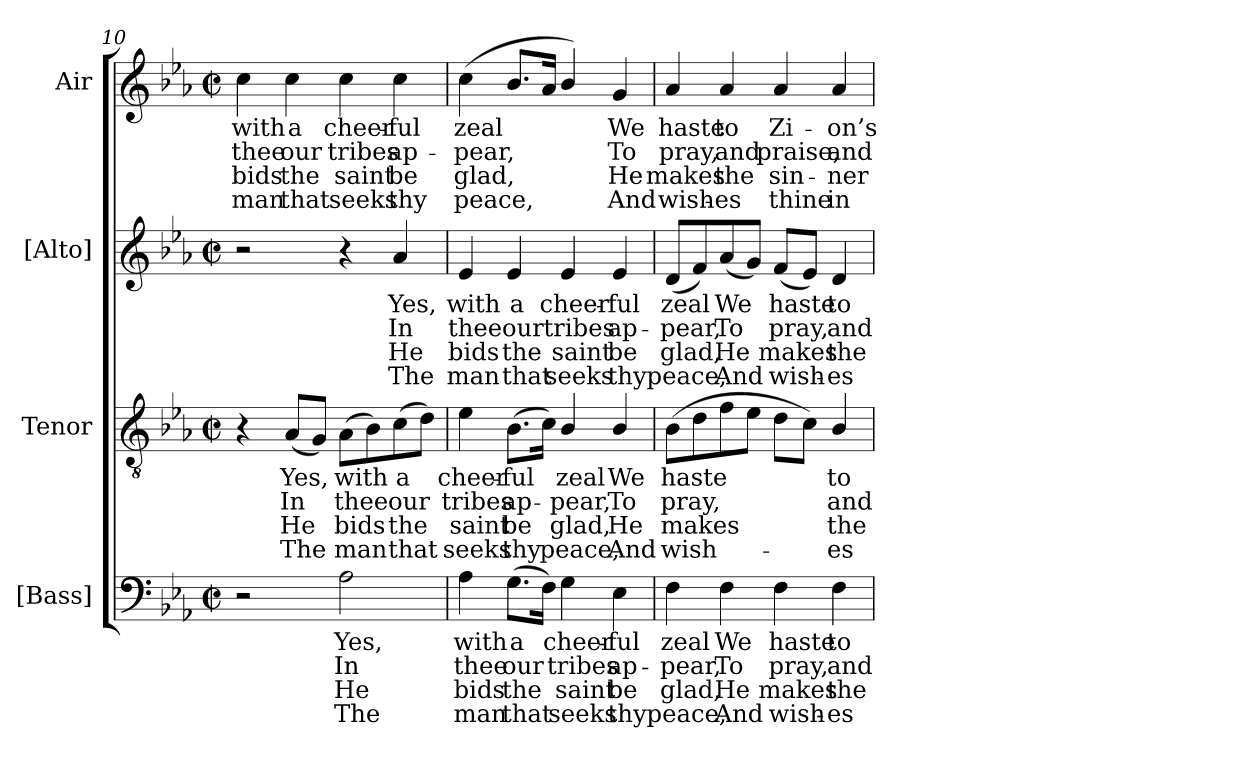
**kern	**text	**text	**text	**text	**kern	**text	**text	**text	**text	**kern	**text	**text	**text	**text	**kern	**text	**text	**text	**text
*part4	*part4	*part4	*part4	*part4	*part3	*part3	*part3	*part3	*part3	*part2	*part2	*part2	*part2	*part2	*part1	*part1	*part1	*part1	*part1
*staff4	*staff4	*staff4	*staff4	*staff4	*staff3	*staff3	*staff3	*staff3	*staff3	*staff2	*staff2	*staff2	*staff2	*staff2	*staff1	*staff1	*staff1	*staff1	*staff1
*I"[Bass]	*	*	*	*	*I"Tenor	*	*	*	*	*I"[Alto]	*	*	*	*	*I"Air	*	*	*	*
*I'B.	*	*	*	*	*I'T.	*	*	*	*	*I'A.	*	*	*	*	*	*	*	*	*
*clefF4	*	*	*	*	*clefGv2	*	*	*	*	*clefG2	*	*	*	*	*clefG2	*	*	*	*
*	*	*	*	*	*ITrd7c12	*	*	*	*	*	*	*	*	*	*	*	*	*	*
*k[b-e-a-]	*	*	*	*	*k[b-e-a-]	*	*	*	*	*k[b-e-a-]	*	*	*	*	*k[b-e-a-]	*	*	*	*
*E-:	*	*	*	*	*E-:	*	*	*	*	*E-:	*	*	*	*	*E-:	*	*	*	*
*M2/2	*	*	*	*	*M2/2	*	*	*	*	*M2/2	*	*	*	*	*M2/2	*	*	*	*
*met(c|)	*	*	*	*	*met(c|)	*	*	*	*	*met(c|)	*	*	*	*	*met(c|)	*	*	*	*
=10	=10	=10	=10	=10	=10	=10	=10	=10	=10	=10	=10	=10	=10	=10	=10	=10	=10	=10	=10
!	!	!	!	!	!	!	!	!	!	!	!	!	!	!	!	!LO:LY:b:color=#000000	!LO:LY:b:color=#000000	!LO:LY:b:color=#000000	!LO:LY:b:color=#000000
2r	.	.	.	.	4r	.	.	.	.	2r	.	.	.	.	4cci\	with	thee	bids	man
!	!	!	!	!	!	!LO:LY:b:color=#000000	!LO:LY:b:color=#000000	!LO:LY:b:color=#000000	!LO:LY:b:color=#000000	!	!	!	!	!	!	!	!	!	!
!	!	!	!	!	!	!	!	!	!	!	!	!	!	!	!	!LO:LY:b:color=#000000	!LO:LY:b:color=#000000	!LO:LY:b:color=#000000	!LO:LY:b:color=#000000
.	.	.	.	.	(8AA-i/L	Yes,	In	He	The	.	.	.	.	.	4cci\	a	our	the	that
.	.	.	.	.	8GGi/J)	.	.	.	.	.	.	.	.	.	.	.	.	.	.
!	!LO:LY:b:color=#000000	!LO:LY:b:color=#000000	!LO:LY:b:color=#000000	!LO:LY:b:color=#000000	!	!	!	!	!	!	!	!	!	!	!	!	!	!	!
!	!	!	!	!	!	!LO:LY:b:color=#000000	!LO:LY:b:color=#000000	!LO:LY:b:color=#000000	!LO:LY:b:color=#000000	!	!	!	!	!	!	!	!	!	!
!	!	!	!	!	!	!	!	!	!	!	!	!	!	!	!	!LO:LY:b:color=#000000	!LO:LY:b:color=#000000	!LO:LY:b:color=#000000	!LO:LY:b:color=#000000
2A-i\	Yes,	In	He	The	(8AA-i\L	with	thee	bids	man	4r	.	.	.	.	4cci\	cheer-	tribes	saint	seeks
.	.	.	.	.	8BB-i\)	.	.	.	.	.	.	.	.	.	.	.	.	.	.
!	!	!	!	!	!	!LO:LY:b:color=#000000	!LO:LY:b:color=#000000	!LO:LY:b:color=#000000	!LO:LY:b:color=#000000	!	!	!	!	!	!	!	!	!	!
!	!	!	!	!	!	!	!	!	!	!	!LO:LY:b:color=#000000	!LO:LY:b:color=#000000	!LO:LY:b:color=#000000	!LO:LY:b:color=#000000	!	!	!	!	!
!	!	!	!	!	!	!	!	!	!	!	!	!	!	!	!	!LO:LY:b:color=#000000	!LO:LY:b:color=#000000	!LO:LY:b:color=#000000	!LO:LY:b:color=#000000
.	.	.	.	.	(8Ci\	a	our	the	that	4a-i/	Yes,	In	He	The	4cci\	-ful	ap-	be	thy
.	.	.	.	.	8Di\J)	.	.	.	.	.	.	.	.	.	.	.	.	.	.
=11	=11	=11	=11	=11	=11	=11	=11	=11	=11	=11	=11	=11	=11	=11	=11	=11	=11	=11	=11
!	!LO:LY:b:color=#000000	!LO:LY:b:color=#000000	!LO:LY:b:color=#000000	!LO:LY:b:color=#000000	!	!	!	!	!	!	!	!	!	!	!	!	!	!	!
!	!	!	!	!	!	!LO:LY:b:color=#000000	!LO:LY:b:color=#000000	!LO:LY:b:color=#000000	!LO:LY:b:color=#000000	!	!	!	!	!	!	!	!	!	!
!	!	!	!	!	!	!	!	!	!	!	!LO:LY:b:color=#000000	!LO:LY:b:color=#000000	!LO:LY:b:color=#000000	!LO:LY:b:color=#000000	!	!	!	!	!
!	!	!	!	!	!	!	!	!	!	!	!	!	!	!	!	!LO:LY:b:color=#000000	!LO:LY:b:color=#000000	!LO:LY:b:color=#000000	!LO:LY:b:color=#000000
4A-i\	with	thee	bids	man	4E-i\	cheer-	tribes	saint	seeks	4e-i/	with	thee	bids	man	(4cci\	zeal	-pear,	glad,	peace,
!	!LO:LY:b:color=#000000	!LO:LY:b:color=#000000	!LO:LY:b:color=#000000	!LO:LY:b:color=#000000	!	!	!	!	!	!	!	!	!	!	!	!	!	!	!
!	!	!	!	!	!	!LO:LY:b:color=#000000	!LO:LY:b:color=#000000	!LO:LY:b:color=#000000	!LO:LY:b:color=#000000	!	!	!	!	!	!	!	!	!	!
!	!	!	!	!	!	!	!	!	!	!	!LO:LY:b:color=#000000	!LO:LY:b:color=#000000	!LO:LY:b:color=#000000	!LO:LY:b:color=#000000	!	!	!	!	!
(8.Gi\L	a	our	the	that	(8.BB-i\L	-ful	ap-	be	thy	4e-i/	a	our	the	that	8.b-i/L	.	.	.	.
16Fi\Jk)	.	.	.	.	16Ci\Jk)	.	.	.	.	.	.	.	.	.	16a-i/Jk	.	.	.	.
!	!LO:LY:b:color=#000000	!LO:LY:b:color=#000000	!LO:LY:b:color=#000000	!LO:LY:b:color=#000000	!	!	!	!	!	!	!	!	!	!	!	!	!	!	!
!	!	!	!	!	!	!LO:LY:b:color=#000000	!LO:LY:b:color=#000000	!LO:LY:b:color=#000000	!LO:LY:b:color=#000000	!	!	!	!	!	!	!	!	!	!
!	!	!	!	!	!	!	!	!	!	!	!LO:LY:b:color=#000000	!LO:LY:b:color=#000000	!LO:LY:b:color=#000000	!LO:LY:b:color=#000000	!	!	!	!	!
4Gi\	cheer-	tribes	saint	seeks	4BB-i/	zeal	-pear,	glad,	peace,	4e-i/	cheer-	tribes	saint	seeks	4b-i/)	.	.	.	.
!	!LO:LY:b:color=#000000	!LO:LY:b:color=#000000	!LO:LY:b:color=#000000	!LO:LY:b:color=#000000	!	!	!	!	!	!	!	!	!	!	!	!	!	!	!
!	!	!	!	!	!	!LO:LY:b:color=#000000	!LO:LY:b:color=#000000	!LO:LY:b:color=#000000	!LO:LY:b:color=#000000	!	!	!	!	!	!	!	!	!	!
!	!	!	!	!	!	!	!	!	!	!	!LO:LY:b:color=#000000	!LO:LY:b:color=#000000	!LO:LY:b:color=#000000	!LO:LY:b:color=#000000	!	!	!	!	!
!	!	!	!	!	!	!	!	!	!	!	!	!	!	!	!	!LO:LY:b:color=#000000	!LO:LY:b:color=#000000	!LO:LY:b:color=#000000	!LO:LY:b:color=#000000
4E-i\	-ful	ap-	be	thy	4BB-i/	We	To	He	And	4e-i/	-ful	ap-	be	thy	4gi/	We	To	He	And
=12	=12	=12	=12	=12	=12	=12	=12	=12	=12	=12	=12	=12	=12	=12	=12	=12	=12	=12	=12
!	!LO:LY:b:color=#000000	!LO:LY:b:color=#000000	!LO:LY:b:color=#000000	!LO:LY:b:color=#000000	!	!	!	!	!	!	!	!	!	!	!	!	!	!	!
!	!	!	!	!	!	!LO:LY:b:color=#000000	!LO:LY:b:color=#000000	!LO:LY:b:color=#000000	!LO:LY:b:color=#000000	!	!	!	!	!	!	!	!	!	!
!	!	!	!	!	!	!	!	!	!	!	!LO:LY:b:color=#000000	!LO:LY:b:color=#000000	!LO:LY:b:color=#000000	!LO:LY:b:color=#000000	!	!	!	!	!
!	!	!	!	!	!	!	!	!	!	!	!	!	!	!	!	!LO:LY:b:color=#000000	!LO:LY:b:color=#000000	!LO:LY:b:color=#000000	!LO:LY:b:color=#000000
4Fi\	zeal	-pear,	glad,	peace,	(8BB-i\L	haste	pray,	makes	wish-	(8di/L	zeal	-pear,	glad,	peace,	4a-i/	haste	pray,	makes	wish-
.	.	.	.	.	8Di\	.	.	.	.	8fi/)	.	.	.	.	.	.	.	.	.
!	!LO:LY:b:color=#000000	!LO:LY:b:color=#000000	!LO:LY:b:color=#000000	!LO:LY:b:color=#000000	!	!	!	!	!	!	!	!	!	!	!	!	!	!	!
!	!	!	!	!	!	!	!	!	!	!	!LO:LY:b:color=#000000	!LO:LY:b:color=#000000	!LO:LY:b:color=#000000	!LO:LY:b:color=#000000	!	!	!	!	!
!	!	!	!	!	!	!	!	!	!	!	!	!	!	!	!	!LO:LY:b:color=#000000	!LO:LY:b:color=#000000	!LO:LY:b:color=#000000	!LO:LY:b:color=#000000
4Fi\	We	To	He	And	8Fi\	.	.	.	.	(8a-i/	We	To	He	And	4a-i/	to	and	-the	es
.	.	.	.	.	8E-i\J	.	.	.	.	8gi/J)	.	.	.	.	.	.	.	.	.
!	!LO:LY:b:color=#000000	!LO:LY:b:color=#000000	!LO:LY:b:color=#000000	!LO:LY:b:color=#000000	!	!	!	!	!	!	!	!	!	!	!	!	!	!	!
!	!	!	!	!	!	!	!	!	!	!	!LO:LY:b:color=#000000	!LO:LY:b:color=#000000	!LO:LY:b:color=#000000	!LO:LY:b:color=#000000	!	!	!	!	!
!	!	!	!	!	!	!	!	!	!	!	!	!	!	!	!	!LO:LY:b:color=#000000	!LO:LY:b:color=#000000	!LO:LY:b:color=#000000	!LO:LY:b:color=#000000
4Fi\	haste	pray,	makes	wish-	8Di\L	.	.	.	.	(8fi/L	haste	pray,	makes	wish-	4a-i/	Zi-	praise,	sin-	-thine
.	.	.	.	.	8Ci\J)	.	.	.	.	8e-i/J)	.	.	.	.	.	.	.	.	.
!	!LO:LY:b:color=#000000	!LO:LY:b:color=#000000	!LO:LY:b:color=#000000	!LO:LY:b:color=#000000	!	!	!	!	!	!	!	!	!	!	!	!	!	!	!
!	!	!	!	!	!	!LO:LY:b:color=#000000	!LO:LY:b:color=#000000	!LO:LY:b:color=#000000	!LO:LY:b:color=#000000	!	!	!	!	!	!	!	!	!	!
!	!	!	!	!	!	!	!	!	!	!	!LO:LY:b:color=#000000	!LO:LY:b:color=#000000	!LO:LY:b:color=#000000	!LO:LY:b:color=#000000	!	!	!	!	!
!	!	!	!	!	!	!	!	!	!	!	!	!	!	!	!	!LO:LY:b:color=#000000	!LO:LY:b:color=#000000	!LO:LY:b:color=#000000	!LO:LY:b:color=#000000
4Fi\	to	and	-the	es	4BB-i/	to	and	-the	es	4di/	to	and	-the	es	4a-i/	-on’s	and	ner	in-
=	=	=	=	=	=	=	=	=	=	=	=	=	=	=	=	=	=	=	=
*-	*-	*-	*-	*-	*-	*-	*-	*-	*-	*-	*-	*-	*-	*-	*-	*-	*-	*-	*-
